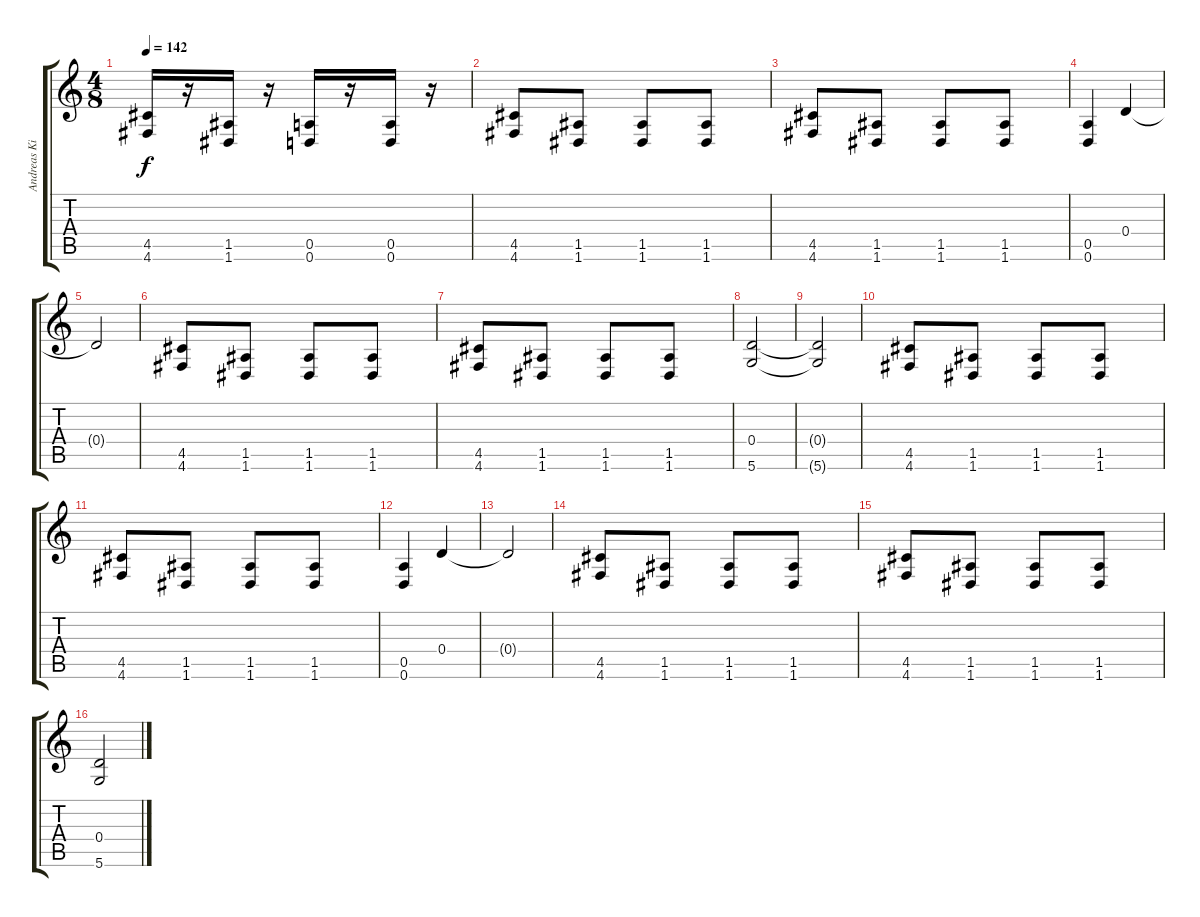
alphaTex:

\track ("Andreas Kisser" "Andreas Ki") {instrument distortionguitar}
\staff {score tabs}
\tuning (E4 B3 G3 D3 A2 D2) {hide}
\ts (4 8)
\tempo 142
\clef g2
\ks c
(4.5 4.6).16{dy f} r.16 (1.5 1.6).16 r.16 (0.5 0.6).16 r.16 (0.5 0.6).16 r.16 |
(4.5 4.6).8 (1.5 1.6).8 (1.5 1.6).8 (1.5 1.6).8 |
(4.5 4.6).8 (1.5 1.6).8 (1.5 1.6).8 (1.5 1.6).8 |
(0.5 0.6).4 0.4.4 |
0.4{t}.2 |
(4.5 4.6).8 (1.5 1.6).8 (1.5 1.6).8 (1.5 1.6).8 |
(4.5 4.6).8 (1.5 1.6).8 (1.5 1.6).8 (1.5 1.6).8 |
(0.4 5.6).2 |
(0.4{t} 5.6{t}).2 |
(4.5 4.6).8 (1.5 1.6).8 (1.5 1.6).8 (1.5 1.6).8 |
(4.5 4.6).8 (1.5 1.6).8 (1.5 1.6).8 (1.5 1.6).8 |
(0.5 0.6).4 0.4.4 |
0.4{t}.2 |
(4.5 4.6).8 (1.5 1.6).8 (1.5 1.6).8 (1.5 1.6).8 |
(4.5 4.6).8 (1.5 1.6).8 (1.5 1.6).8 (1.5 1.6).8 |
(0.4 5.6).2
